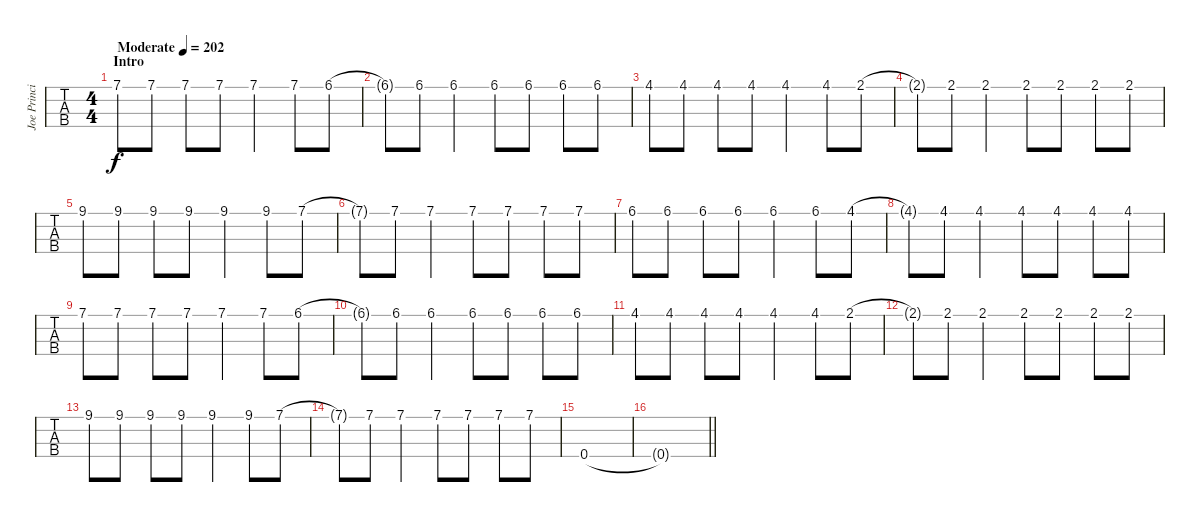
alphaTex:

\track ("Joe Principe - Bass" "Joe Princi") {instrument electricbassfinger}
\staff {tabs}
\tuning (G2 D2 A1 E1) {hide}
\ts (4 4)
\section ("" "Intro")
\tempo (202 "Moderate")
\clef f4
\ks c
7.1.8{dy f instrument electricbassfinger} 7.1.8 7.1.8 7.1.8 7.1.4 7.1.8 6.1.8 |
6.1{t}.8 6.1.8 6.1.4 6.1.8 6.1.8 6.1.8 6.1.8 |
4.1.8 4.1.8 4.1.8 4.1.8 4.1.4 4.1.8 2.1.8 |
2.1{t}.8 2.1.8 2.1.4 2.1.8 2.1.8 2.1.8 2.1.8 |
9.1.8 9.1.8 9.1.8 9.1.8 9.1.4 9.1.8 7.1.8 |
7.1{t}.8 7.1.8 7.1.4 7.1.8 7.1.8 7.1.8 7.1.8 |
6.1.8 6.1.8 6.1.8 6.1.8 6.1.4 6.1.8 4.1.8 |
4.1{t}.8 4.1.8 4.1.4 4.1.8 4.1.8 4.1.8 4.1.8 |
7.1.8 7.1.8 7.1.8 7.1.8 7.1.4 7.1.8 6.1.8 |
6.1{t}.8 6.1.8 6.1.4 6.1.8 6.1.8 6.1.8 6.1.8 |
4.1.8 4.1.8 4.1.8 4.1.8 4.1.4 4.1.8 2.1.8 |
2.1{t}.8 2.1.8 2.1.4 2.1.8 2.1.8 2.1.8 2.1.8 |
9.1.8 9.1.8 9.1.8 9.1.8 9.1.4 9.1.8 7.1.8 |
7.1{t}.8 7.1.8 7.1.4 7.1.8 7.1.8 7.1.8 7.1.8 |
0.4.1 |
\barLineRight lightlight
0.4{t}.1
